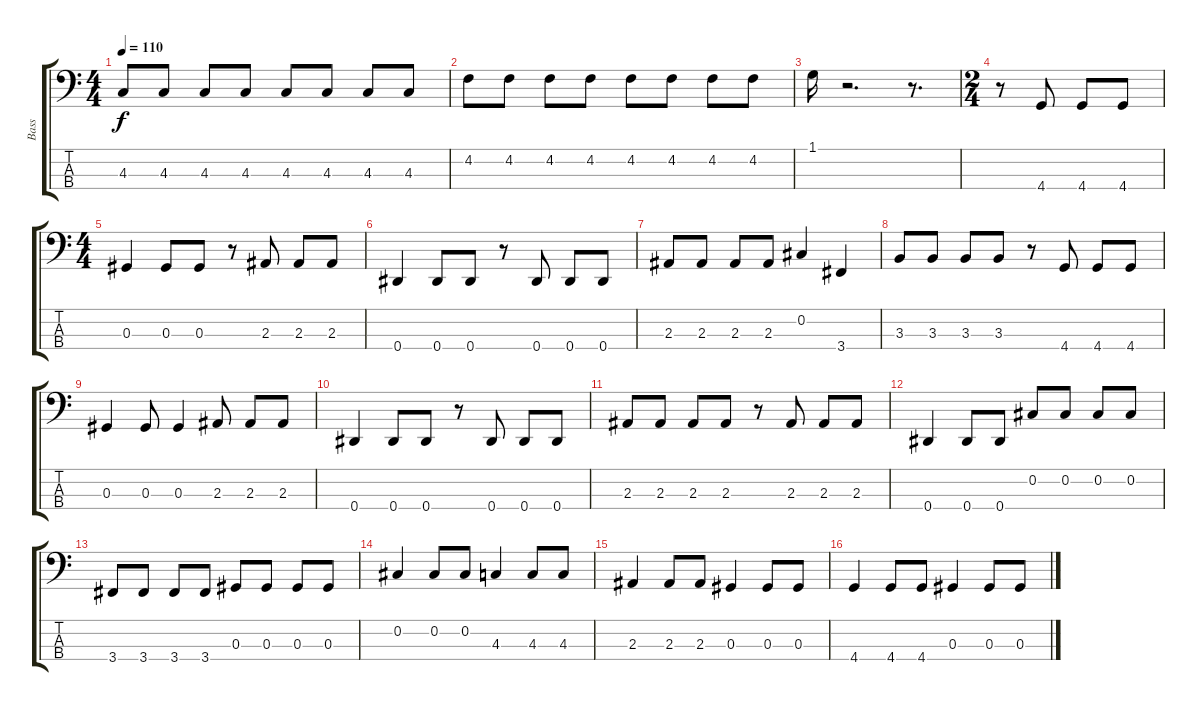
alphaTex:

\track ("Bass" "Bass") {instrument electricbassfinger}
\staff {score tabs}
\tuning (Gb2 Db2 Ab1 Eb1) {hide}
\ts (4 4)
\tempo 110
\clef f4
\ks c
4.3.8{dy f} 4.3.8 4.3.8 4.3.8 4.3.8 4.3.8 4.3.8 4.3.8 |
4.2.8 4.2.8 4.2.8 4.2.8 4.2.8 4.2.8 4.2.8 4.2.8 |
1.1.16 r.2{d} r.8{d} |
\ts (2 4)
r.8 4.4.8 4.4.8 4.4.8 |
\ts (4 4)
0.3.4 0.3.8 0.3.8 r.8 2.3.8 2.3.8 2.3.8 |
0.4.4 0.4.8 0.4.8 r.8 0.4.8 0.4.8 0.4.8 |
2.3.8 2.3.8 2.3.8 2.3.8 0.2.4 3.4.4 |
3.3.8 3.3.8 3.3.8 3.3.8 r.8 4.4.8 4.4.8 4.4.8 |
0.3.4 0.3.8 0.3.4 2.3.8 2.3.8 2.3.8 |
0.4.4 0.4.8 0.4.8 r.8 0.4.8 0.4.8 0.4.8 |
2.3.8 2.3.8 2.3.8 2.3.8 r.8 2.3.8 2.3.8 2.3.8 |
0.4.4 0.4.8 0.4.8 0.2.8 0.2.8 0.2.8 0.2.8 |
3.4.8 3.4.8 3.4.8 3.4.8 0.3.8 0.3.8 0.3.8 0.3.8 |
0.2.4 0.2.8 0.2.8 4.3.4 4.3.8 4.3.8 |
2.3.4 2.3.8 2.3.8 0.3.4 0.3.8 0.3.8 |
4.4.4 4.4.8 4.4.8 0.3.4 0.3.8 0.3.8
